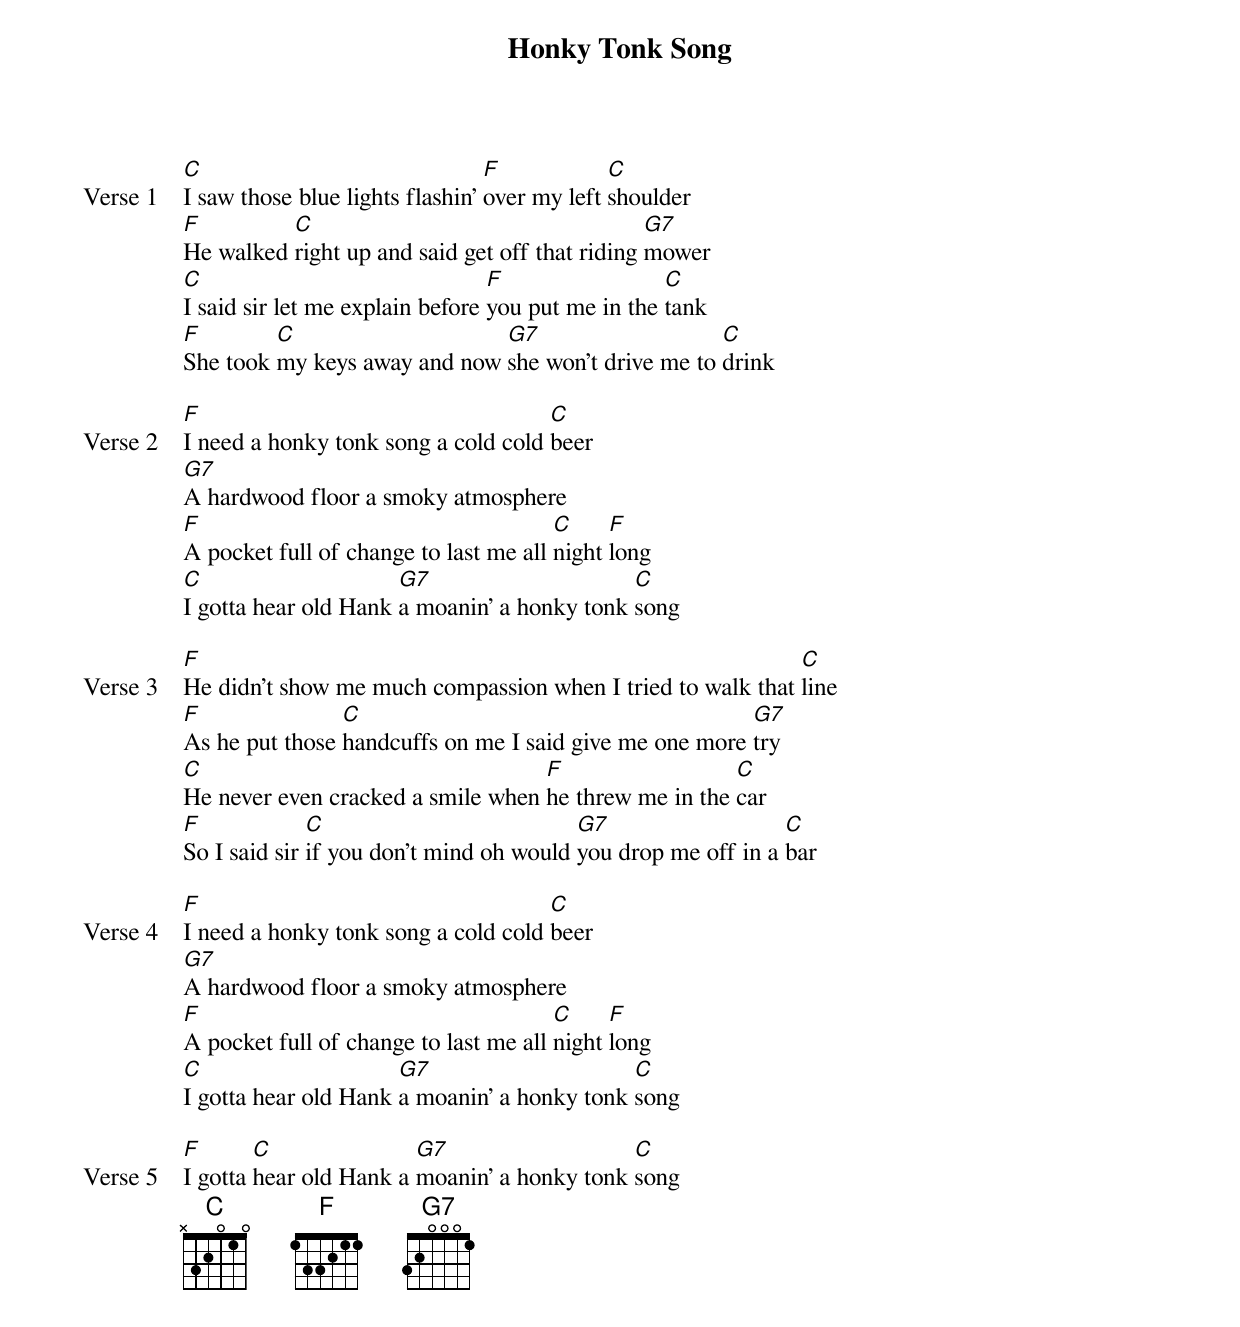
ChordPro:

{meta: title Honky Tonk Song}
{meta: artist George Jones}
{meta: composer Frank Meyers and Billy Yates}

{start_of_verse: Verse 1}
[C]I saw those blue lights flashin' [F]over my left [C]shoulder
[F]He walked [C]right up and said get off that riding [G7]mower
[C]I said sir let me explain before [F]you put me in the [C]tank
[F]She took [C]my keys away and now [G7]she won't drive me to [C]drink
{end_of_verse}

{start_of_verse: Verse 2}
[F]I need a honky tonk song a cold cold [C]beer
[G7]A hardwood floor a smoky atmosphere
[F]A pocket full of change to last me all [C]night [F]long
[C]I gotta hear old Hank [G7]a moanin' a honky tonk [C]song
{end_of_verse}

{start_of_verse: Verse 3}
[F]He didn't show me much compassion when I tried to walk that [C]line
[F]As he put those [C]handcuffs on me I said give me one more [G7]try
[C]He never even cracked a smile when [F]he threw me in the [C]car
[F]So I said sir [C]if you don't mind oh would [G7]you drop me off in a [C]bar
{end_of_verse}

{start_of_verse: Verse 4}
[F]I need a honky tonk song a cold cold [C]beer
[G7]A hardwood floor a smoky atmosphere
[F]A pocket full of change to last me all [C]night [F]long
[C]I gotta hear old Hank [G7]a moanin' a honky tonk [C]song
{end_of_verse}

{start_of_verse: Verse 5}
[F]I gotta [C]hear old Hank a [G7]moanin' a honky tonk [C]song
{end_of_verse}
